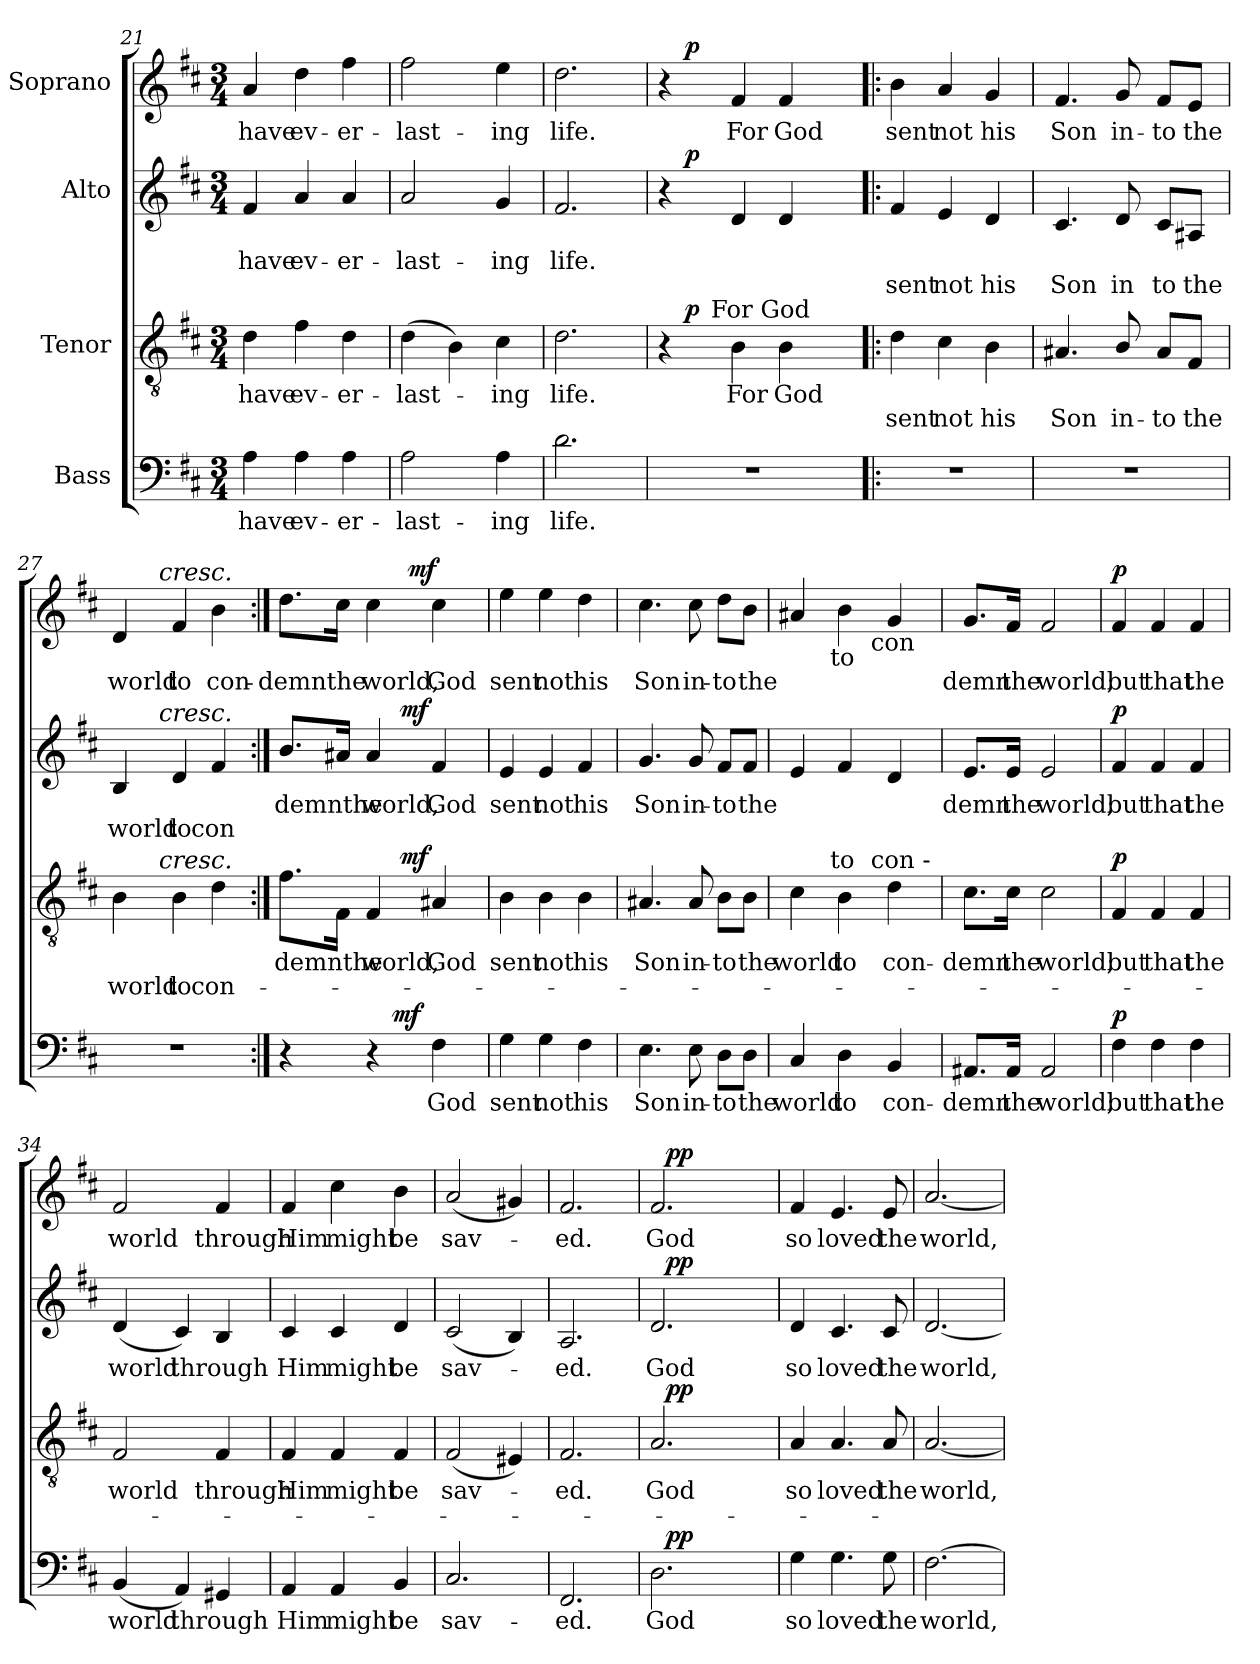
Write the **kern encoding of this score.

**kern	**text	**dynam	**kern	**text	**text	**dynam	**kern	**text	**text	**dynam	**kern	**text	**dynam
*part4	*part4	*part4	*part3	*part3	*part3	*part3	*part2	*part2	*part2	*part2	*part1	*part1	*part1
*staff4	*staff4	*staff4	*staff3	*staff3	*staff3	*staff3	*staff2	*staff2	*staff2	*staff2	*staff1	*staff1	*staff1
*I"Bass	*	*	*I"Tenor	*	*	*	*I"Alto	*	*	*	*I"Soprano	*	*
*clefF4	*	*	*clefGv2	*	*	*	*clefG2	*	*	*	*clefG2	*	*
*k[f#c#]	*	*	*k[f#c#]	*	*	*	*k[f#c#]	*	*	*	*k[f#c#]	*	*
*D:	*	*	*D:	*	*	*	*D:	*	*	*	*D:	*	*
*M3/4	*	*	*M3/4	*	*	*	*M3/4	*	*	*	*M3/4	*	*
=21	=21	=21	=21	=21	=21	=21	=21	=21	=21	=21	=21	=21	=21
!	!LO:LY:b:cj	!	!	!LO:LY:b:cj	!	!	!	!LO:LY:b:cj	!	!	!	!LO:LY:b:cj	!
4A\	have	.	4d\	have	.	.	4f#/	have	.	.	4a/	have	.
!	!LO:LY:b:cj	!	!	!LO:LY:b:cj	!	!	!	!LO:LY:b:cj	!	!	!	!LO:LY:b:cj	!
4A\	ev-	.	4f#\	ev-	.	.	4a/	ev-	.	.	4dd\	ev-	.
!	!LO:LY:b:cj	!	!	!LO:LY:b:cj	!	!	!	!LO:LY:b:cj	!	!	!	!LO:LY:b:cj	!
4A\	-er-	.	4d\	-er-	.	.	4a/	-er-	.	.	4ff#\	-er-	.
=22	=22	=22	=22	=22	=22	=22	=22	=22	=22	=22	=22	=22	=22
!	!LO:LY:b:cj	!	!	!LO:LY:b:cj	!	!	!	!LO:LY:b:cj	!	!	!	!LO:LY:b:cj	!
2A\	-last-	.	(>4d\	-last-	.	.	2a/	-last-	.	.	2ff#\	-last-	.
.	.	.	4B\)	.	.	.	.	.	.	.	.	.	.
!	!LO:LY:b:cj	!	!	!LO:LY:b:cj	!	!	!	!LO:LY:b:cj	!	!	!	!LO:LY:b:cj	!
4A\	-ing	.	4c#\	-ing	.	.	4g/	-ing	.	.	4ee\	-ing	.
=23	=23	=23	=23	=23	=23	=23	=23	=23	=23	=23	=23	=23	=23
!	!LO:LY:b:cj	!	!	!LO:LY:b:cj	!	!	!	!LO:LY:b:cj	!	!	!	!LO:LY:b:cj	!
2.d\	life.	.	2.d\	life.	.	.	2.f#/	life.	.	.	2.dd\	life.	.
=24	=24	=24	=24	=24	=24	=24	=24	=24	=24	=24	=24	=24	=24
!LO:N:vis=1	!	!	!	!	!	!	!	!	!	!	!	!	!
*	*	*	*^	*	*	*	*^	*	*	*	*^	*	*
*	*	*	*	*^	*	*	*	*	*	*	*	*	*	*	*	*
2.r	.	.	4r	16.ryy	8.ryy	.	.	.	4r	16.ryy	.	.	.	4r	16.ryy	.	.
!	!	!	!	!	!	!	!	!LO:DY:a	!	!	!	!	!LO:DY:a	!	!	!	!LO:DY:a
.	.	.	.	2ryy	.	.	.	p	.	2ryy	.	.	p	.	2ryy	.	p
!	!	!	!	!	!LO:TX:a:t=For God	!	!	!	!	!	!	!	!	!	!	!	!
.	.	.	.	.	2ryy	.	.	.	.	.	.	.	.	.	.	.	.
!	!	!	!	!	!	!LO:LY:b:cj	!	!	!	!	!	!	!	!	!	!LO:LY:b:cj	!
.	.	.	4B\	.	.	For	.	.	4d/	.	.	.	.	4f#/	.	For	.
!	!	!	!	!	!	!LO:LY:b:cj	!	!	!	!	!	!	!	!	!	!LO:LY:b:cj	!
.	.	.	4B\	.	.	God	.	.	4d/	.	.	.	.	4f#/	.	God	.
.	.	.	.	8ryy	.	.	.	.	.	8ryy	.	.	.	.	8ryy	.	.
.	.	.	.	.	16ryy	.	.	.	.	.	.	.	.	.	.	.	.
.	.	.	.	32ryy	.	.	.	.	.	32ryy	.	.	.	.	32ryy	.	.
!!LO:LB:g=z
=25!|:	=25!|:	=25!|:	=25!|:	=25!|:	=25!|:	=25!|:	=25!|:	=25!|:	=25!|:	=25!|:	=25!|:	=25!|:	=25!|:	=25!|:	=25!|:	=25!|:	=25!|:
!LO:N:vis=1	!	!	!	!	!	!	!LO:LY:b:cj	!	!	!	!	!LO:LY:b:cj	!	!	!	!LO:LY:b:cj	!
*	*	*	*v	*v	*v	*	*	*	*	*	*	*	*	*v	*v	*	*
*	*	*	*	*	*	*	*v	*v	*	*	*	*	*	*
2.r	.	.	4d\	.	sent	.	4f#/	.	sent	.	4b\	sent	.
!	!	!	!	!	!LO:LY:b:cj	!	!	!	!LO:LY:b:cj	!	!	!LO:LY:b:cj	!
.	.	.	4c#\	.	not	.	4e/	.	not	.	4a/	not	.
!	!	!	!	!	!LO:LY:b:cj	!	!	!	!LO:LY:b:cj	!	!	!LO:LY:b:cj	!
.	.	.	4B\	.	his	.	4d/	.	his	.	4g/	his	.
=26	=26	=26	=26	=26	=26	=26	=26	=26	=26	=26	=26	=26	=26
!LO:N:vis=1	!	!	!	!	!LO:LY:b:cj	!	!	!	!LO:LY:b:cj	!	!	!LO:LY:b:cj	!
*	*	*	*^	*	*	*	*	*	*	*	*	*	*
2.r	.	.	4.A#X/	4..ryy	.	Son	.	4.c#/	.	Son	.	4.f#/	Son	.
!	!	!	!	!	!	!LO:LY:b:cj	!	!	!	!LO:LY:b:cj	!	!	!LO:LY:b:cj	!
.	.	.	8B/	.	.	in-	.	8d/	.	in	.	8g/	in-	.
.	.	.	.	4ryy	.	.	.	.	.	.	.	.	.	.
!	!	!	!	!	!	!LO:LY:b:cj	!	!	!	!LO:LY:b:cj	!	!	!LO:LY:b:cj	!
.	.	.	8A#/L	.	.	-to	.	8c#/L	.	to	.	8f#/L	-to	.
!	!	!	!	!	!	!LO:LY:b:cj	!	!	!	!LO:LY:b:cj	!	!	!LO:LY:b:cj	!
.	.	.	8F#/J	.	.	the	.	8A#X/J	.	the	.	8e/J	the	.
.	.	.	.	16ryy	.	.	.	.	.	.	.	.	.	.
=27	=27	=27	=27	=27	=27	=27	=27	=27	=27	=27	=27	=27	=27	=27
!LO:N:vis=1	!	!	!	!	!	!LO:LY:b:cj	!	!	!	!LO:LY:b:cj	!	!	!LO:LY:b:cj	!
*	*	*	*	*	*	*	*	*^	*	*	*	*^	*	*
2.r	.	.	4B\	8..ryy	.	world	.	4B/	8..ryy	.	world	.	4d/	8..ryy	world	.
!	!	!	!	!	!	!	!	!	!	!	!	!	!	!LO:TX:a:i:t=cresc.	!	!
!	!	!	!	!	!	!	!	!	!LO:TX:a:i:t=cresc.	!	!	!	!	!	!	!
!	!	!	!	!LO:TX:a:i:t=cresc.	!	!	!	!	!	!	!	!	!	!	!	!
.	.	.	.	2ryy	.	.	.	.	2ryy	.	.	.	.	2ryy	.	.
!	!	!	!	!	!	!LO:LY:b:cj	!	!	!	!	!LO:LY:b:cj	!	!	!	!LO:LY:b:cj	!
.	.	.	4B\	.	.	to	.	4d/	.	.	to	.	4f#/	.	to	.
!	!	!	!	!	!	!LO:LY:b:cj	!	!	!	!	!LO:LY:b:cj	!	!	!	!LO:LY:b:cj	!
.	.	.	4d\	.	.	con-	.	4f#/	.	.	con	.	4b\	.	con-	.
.	.	.	.	32ryy	.	.	.	.	32ryy	.	.	.	.	32ryy	.	.
=28:|!	=28:|!	=28:|!	=28:|!	=28:|!	=28:|!	=28:|!	=28:|!	=28:|!	=28:|!	=28:|!	=28:|!	=28:|!	=28:|!	=28:|!	=28:|!	=28:|!
!	!	!	!	!	!LO:LY:b:cj	!	!	!	!	!LO:LY:b:cj	!	!	!	!	!LO:LY:b:cj	!
*^	*	*	*	*	*	*	*	*	*	*	*	*	*	*	*	*
4r	4.ryy	.	.	8.f#\L	4ryy	-demnthe	.	.	8.b/L	4ryy	demnthe	.	.	8.dd\L	4ryy	-demnthe	.
.	.	.	.	16F#\Jk	.	.	.	.	16a#X/Jk	.	.	.	.	16cc#\Jk	.	.	.
!	!	!	!	!	!	!LO:LY:b:cj	!	!	!	!	!LO:LY:b:cj	!	!	!	!	!LO:LY:b:cj	!
4r	.	.	.	4F#/	8ryy	world,	.	.	4a#/	8ryy	world,	.	.	4cc#\	8ryy	world,	.
!	!	!	!LO:DY:a	!	!	!	!	!	!	!	!	!	!	!	!	!	!
.	4.ryy	.	mf	.	64ryy	.	.	.	.	64ryy	.	.	.	.	32ryy	.	.
!	!	!	!	!	!	!	!	!LO:DY:a	!	!	!	!	!LO:DY:a	!	!	!	!
.	.	.	.	.	4ryy	.	.	mf	.	4ryy	.	.	mf	.	.	.	.
!	!	!	!	!	!	!	!	!	!	!	!	!	!	!	!	!	!LO:DY:a
.	.	.	.	.	.	.	.	.	.	.	.	.	.	.	4ryy	.	mf
!	!	!LO:LY:b:cj	!	!	!	!LO:LY:b:cj	!	!	!	!	!LO:LY:b:cj	!	!	!	!	!LO:LY:b:cj	!
4F#\	.	God	.	4A#X/	.	God	.	.	4f#/	.	God	.	.	4cc#\	.	God	.
.	.	.	.	.	16..ryy	.	.	.	.	16..ryy	.	.	.	.	.	.	.
.	.	.	.	.	.	.	.	.	.	.	.	.	.	.	16.ryy	.	.
=29	=29	=29	=29	=29	=29	=29	=29	=29	=29	=29	=29	=29	=29	=29	=29	=29	=29
!	!	!LO:LY:b:cj	!	!	!	!LO:LY:b:cj	!	!	!	!	!LO:LY:b:cj	!	!	!	!	!LO:LY:b:cj	!
*v	*v	*	*	*	*	*	*	*	*v	*v	*	*	*	*v	*v	*	*
*	*	*	*v	*v	*	*	*	*	*	*	*	*	*	*
4G\	sent	.	4B\	sent	.	.	4e/	sent	.	.	4ee\	sent	.
!	!LO:LY:b:cj	!	!	!LO:LY:b:cj	!	!	!	!LO:LY:b:cj	!	!	!	!LO:LY:b:cj	!
4G\	not	.	4B\	not	.	.	4e/	not	.	.	4ee\	not	.
!	!LO:LY:b:cj	!	!	!LO:LY:b:cj	!	!	!	!LO:LY:b:cj	!	!	!	!LO:LY:b:cj	!
4F#\	his	.	4B\	his	.	.	4f#/	his	.	.	4dd\	his	.
=30	=30	=30	=30	=30	=30	=30	=30	=30	=30	=30	=30	=30	=30
!	!LO:LY:b:cj	!	!	!LO:LY:b:cj	!	!	!	!LO:LY:b:cj	!	!	!	!LO:LY:b:cj	!
4.E\	Son	.	4.A#X/	Son	.	.	4.g/	Son	.	.	4.cc#\	Son	.
!	!LO:LY:b:cj	!	!	!LO:LY:b:cj	!	!	!	!LO:LY:b:cj	!	!	!	!LO:LY:b:cj	!
8E\	in-	.	8A#/	in-	.	.	8g/	in-	.	.	8cc#\	in-	.
!	!LO:LY:b:cj	!	!	!LO:LY:b:cj	!	!	!	!LO:LY:b:cj	!	!	!	!LO:LY:b:cj	!
8D\L	-to	.	8B\L	-to	.	.	8f#/L	-to	.	.	8dd\L	-to	.
!	!LO:LY:b:cj	!	!	!LO:LY:b:cj	!	!	!	!LO:LY:b:cj	!	!	!	!LO:LY:b:cj	!
8D\J	the	.	8B\J	the	.	.	8f#/J	the	.	.	8b\J	the	.
!!LO:LB:g=z
=31	=31	=31	=31	=31	=31	=31	=31	=31	=31	=31	=31	=31	=31
!	!	!	!	!	!	!	!	!	!	!	!LO:TX:b:t=world	!	!
!	!	!	!LO:TX:a:t=world	!	!	!	!	!	!	!	!	!	!
!	!LO:LY:b:cj	!	!	!LO:LY:b:rj	!	!	!	!	!	!	!	!	!
*	*	*	*^	*	*	*	*	*	*	*	*^	*	*
*	*	*	*	*^	*	*	*	*	*	*	*	*	*^	*	*
4C#/	world	.	4c#\	8...ryy	4..ryy	world	.	.	4e/	.	.	.	4a#X/	8...ryy	4..ryy	.	.
!	!	!	!	!	!	!	!	!	!	!	!	!	!	!LO:TX:b:t=to	!	!	!
!	!	!	!	!LO:TX:a:t=to	!	!	!	!	!	!	!	!	!	!	!	!	!
.	.	.	.	2ryy	.	.	.	.	.	.	.	.	.	2ryy	.	.	.
!	!LO:LY:b:cj	!	!	!	!	!LO:LY:b:cj	!	!	!	!	!	!	!	!	!	!	!
4D\	to	.	4B\	.	.	to	.	.	4f#/	.	.	.	4b\	.	.	.	.
!	!	!	!	!	!	!	!	!	!	!	!	!	!	!	!LO:TX:b:t=con	!	!
!	!	!	!	!	!LO:TX:a:t=con -	!	!	!	!	!	!	!	!	!	!	!	!
.	.	.	.	.	4ryy	.	.	.	.	.	.	.	.	.	4ryy	.	.
!	!LO:LY:b:cj	!	!	!	!	!LO:LY:b:cj	!	!	!	!	!	!	!	!	!	!	!
4BB/	con-	.	4d\	.	.	con-	.	.	4d/	.	.	.	4g/	.	.	.	.
.	.	.	.	.	16ryy	.	.	.	.	.	.	.	.	.	16ryy	.	.
.	.	.	.	64ryy	.	.	.	.	.	.	.	.	.	64ryy	.	.	.
=32	=32	=32	=32	=32	=32	=32	=32	=32	=32	=32	=32	=32	=32	=32	=32	=32	=32
!	!LO:LY:b:cj	!	!	!	!	!LO:LY:b:cj	!	!	!	!LO:LY:b:cj	!	!	!	!	!	!LO:LY:b:cj	!
*	*	*	*v	*v	*v	*	*	*	*	*	*	*	*v	*v	*v	*	*
8.AA#X/L	-demn	.	8.c#\L	-demn	.	.	8.e/L	demn	.	.	8.g/L	demn	.
!	!LO:LY:b:cj	!	!	!LO:LY:b:cj	!	!	!	!LO:LY:b:cj	!	!	!	!LO:LY:b:cj	!
16AA#/Jk	the	.	16c#\Jk	the	.	.	16e/Jk	the	.	.	16f#/Jk	the	.
!	!LO:LY:b:cj	!	!	!LO:LY:b:cj	!	!	!	!LO:LY:b:cj	!	!	!	!LO:LY:b:cj	!
2AA#/	world;	.	2c#\	world;	.	.	2e/	world;	.	.	2f#/	world;	.
=33	=33	=33	=33	=33	=33	=33	=33	=33	=33	=33	=33	=33	=33
!	!LO:LY:b:cj	!LO:DY:a	!	!LO:LY:b:cj	!	!LO:DY:a	!	!LO:LY:b:cj	!	!LO:DY:a	!	!LO:LY:b:cj	!LO:DY:a
4F#\	but	p	4F#/	but	.	p	4f#/	but	.	p	4f#/	but	p
!	!LO:LY:b:cj	!	!	!LO:LY:b:cj	!	!	!	!LO:LY:b:cj	!	!	!	!LO:LY:b:cj	!
4F#\	that	.	4F#/	that	.	.	4f#/	that	.	.	4f#/	that	.
!	!LO:LY:b:cj	!	!	!LO:LY:b:cj	!	!	!	!LO:LY:b:cj	!	!	!	!LO:LY:b:cj	!
4F#\	the	.	4F#/	the	.	.	4f#/	the	.	.	4f#/	the	.
=34	=34	=34	=34	=34	=34	=34	=34	=34	=34	=34	=34	=34	=34
!	!LO:LY:b:cj	!	!	!LO:LY:b:cj	!	!	!	!LO:LY:b:cj	!	!	!	!LO:LY:b:cj	!
(<4BB/	world	.	2F#/	world	.	.	(<4d/	world	.	.	2f#/	world	.
!	!LO:LY:b	!	!	!	!	!	!	!LO:LY:b	!	!	!	!	!
4AA/)	through	.	.	.	.	.	4c#/)	through	.	.	.	.	.
!	!	!	!	!LO:LY:b:cj	!	!	!	!	!	!	!	!LO:LY:b:cj	!
4GG#X/	.	.	4F#/	through	.	.	4B/	.	.	.	4f#/	through	.
=35	=35	=35	=35	=35	=35	=35	=35	=35	=35	=35	=35	=35	=35
!	!LO:LY:b:cj	!	!	!LO:LY:b:cj	!	!	!	!LO:LY:b:cj	!	!	!	!LO:LY:b:cj	!
4AA/	Him	.	4F#/	Him	.	.	4c#/	Him	.	.	4f#/	Him	.
!	!LO:LY:b:cj	!	!	!LO:LY:b:cj	!	!	!	!LO:LY:b:cj	!	!	!	!LO:LY:b:cj	!
4AA/	might	.	4F#/	might	.	.	4c#/	might	.	.	4cc#\	might	.
!	!LO:LY:b:cj	!	!	!LO:LY:b:cj	!	!	!	!LO:LY:b:cj	!	!	!	!LO:LY:b:cj	!
4BB/	be	.	4F#/	be	.	.	4d/	be	.	.	4b\	be	.
=36	=36	=36	=36	=36	=36	=36	=36	=36	=36	=36	=36	=36	=36
!	!LO:LY:b:cj	!	!	!LO:LY:b:cj	!	!	!	!LO:LY:b:cj	!	!	!	!LO:LY:b:cj	!
2.C#/	sav-	.	(<2F#/	sav-	.	.	(<2c#/	sav-	.	.	(<2a/	sav-	.
.	.	.	4E#X/)	.	.	.	4B/)	.	.	.	4g#X/)	.	.
=37	=37	=37	=37	=37	=37	=37	=37	=37	=37	=37	=37	=37	=37
!	!LO:LY:b:cj	!	!	!LO:LY:b:cj	!	!	!	!LO:LY:b:cj	!	!	!	!LO:LY:b:cj	!
2.FF#/	-ed.	.	2.F#/	-ed.	.	.	2.A/	-ed.	.	.	2.f#/	-ed.	.
!!LO:PB:g=z
=38	=38	=38	=38	=38	=38	=38	=38	=38	=38	=38	=38	=38	=38
!	!LO:LY:b:cj	!	!	!LO:LY:b:cj	!	!	!	!LO:LY:b:cj	!	!	!	!LO:LY:b:cj	!
*^	*	*	*^	*	*	*	*^	*	*	*	*^	*	*
2.D\	32.ryy	God	.	2.A/	32.ryy	God	.	.	2.d/	32.ryy	God	.	.	2.f#/	32.ryy	God	.
!	!	!	!LO:DY:a	!	!	!	!	!LO:DY:a	!	!	!	!	!LO:DY:a	!	!	!	!LO:DY:a
.	2ryy	.	pp	.	2ryy	.	.	pp	.	2ryy	.	.	pp	.	2ryy	.	pp
.	8ryy	.	.	.	8ryy	.	.	.	.	8ryy	.	.	.	.	8ryy	.	.
.	16ryy	.	.	.	16ryy	.	.	.	.	16ryy	.	.	.	.	16ryy	.	.
.	64ryy	.	.	.	64ryy	.	.	.	.	64ryy	.	.	.	.	64ryy	.	.
=39	=39	=39	=39	=39	=39	=39	=39	=39	=39	=39	=39	=39	=39	=39	=39	=39	=39
!	!	!LO:LY:b:rj	!	!	!	!LO:LY:b:rj	!	!	!	!	!LO:LY:b:rj	!	!	!	!	!LO:LY:b:rj	!
*v	*v	*	*	*	*	*	*	*	*v	*v	*	*	*	*v	*v	*	*
*	*	*	*v	*v	*	*	*	*	*	*	*	*	*	*
4G\	so	.	4A/	so	.	.	4d/	so	.	.	4f#/	so	.
!	!LO:LY:b:cj	!	!	!LO:LY:b:cj	!	!	!	!LO:LY:b:cj	!	!	!	!LO:LY:b:cj	!
4.G\	loved	.	4.A/	loved	.	.	4.c#/	loved	.	.	4.e/	loved	.
!	!LO:LY:b:cj	!	!	!LO:LY:b:cj	!	!	!	!LO:LY:b:cj	!	!	!	!LO:LY:b:cj	!
8G\	the	.	8A/	the	.	.	8c#/	the	.	.	8e/	the	.
=40	=40	=40	=40	=40	=40	=40	=40	=40	=40	=40	=40	=40	=40
!	!LO:LY:b	!	!	!LO:LY:b	!	!	!	!LO:LY:b	!	!	!	!LO:LY:b	!
[>2.F#\	world,	.	[<2.A/	world,	.	.	[<2.d/	world,	.	.	[<2.a/	world,	.
=	=	=	=	=	=	=	=	=	=	=	=	=	=
*-	*-	*-	*-	*-	*-	*-	*-	*-	*-	*-	*-	*-	*-
